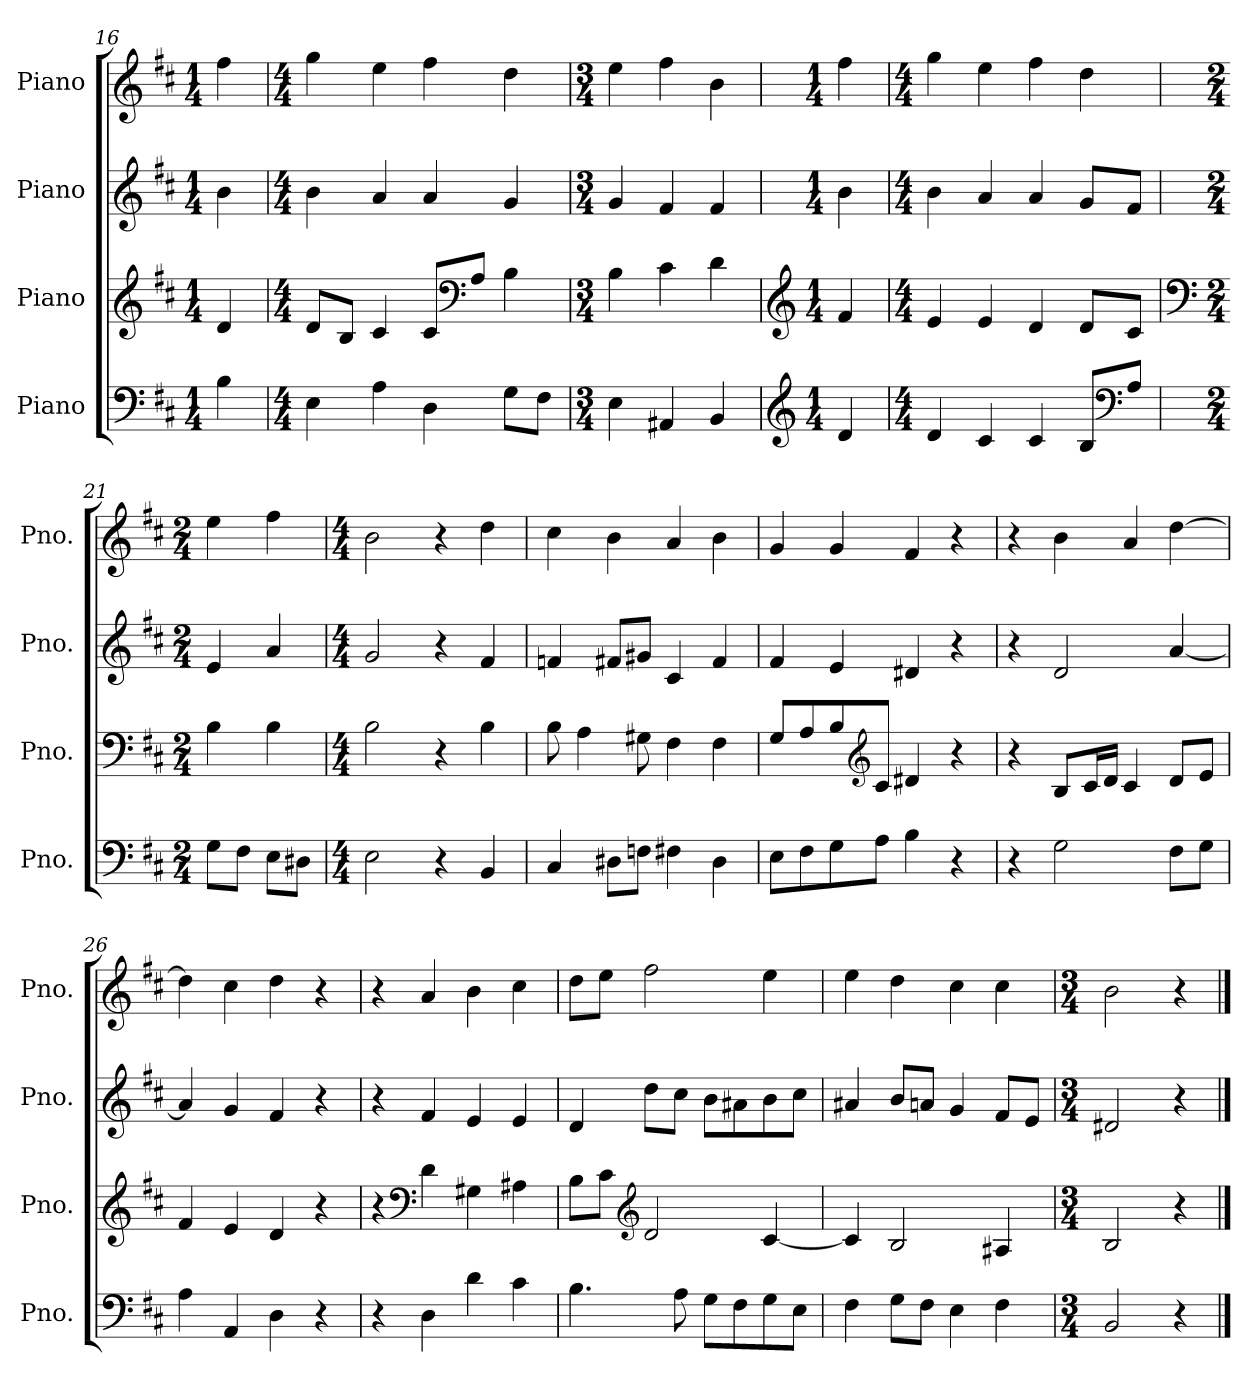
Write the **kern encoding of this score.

**kern	**kern	**kern	**kern
*part4	*part3	*part2	*part1
*staff4	*staff3	*staff2	*staff1
*I"Piano	*I"Piano	*I"Piano	*I"Piano
*I'Pno.	*I'Pno.	*I'Pno.	*I'Pno.
*clefF4	*clefG2	*clefG2	*clefG2
*k[f#c#]	*k[f#c#]	*k[f#c#]	*k[f#c#]
*M1/4	*M1/4	*M1/4	*M1/4
=16	=16	=16	=16
4B\	4d/	4b\	4ff#\
!!LO:PB:g=z
=17	=17	=17	=17
*M4/4	*M4/4	*M4/4	*M4/4
4E\	8d/L	4b\	4gg\
.	8B/J	.	.
4A\	4c#/	4a/	4ee\
4D\	8c#/L	4a/	4ff#\
*	*clefF4	*	*
.	8A/J	.	.
8G\L	4B\	4g/	4dd\
8F#\J	.	.	.
=18	=18	=18	=18
*M3/4	*M3/4	*M3/4	*M3/4
4E\	4B\	4g/	4ee\
4AA#X/	4c#\	4f#/	4ff#\
4BB/	4d\	4f#/	4b\
=19	=19	=19	=19
*clefG2	*clefG2	*	*
*M1/4	*M1/4	*M1/4	*M1/4
4d/	4f#/	4b\	4ff#\
=20	=20	=20	=20
*M4/4	*M4/4	*M4/4	*M4/4
4d/	4e/	4b\	4gg\
4c#/	4e/	4a/	4ee\
4c#/	4d/	4a/	4ff#\
8B/L	8d/L	8g/L	4dd\
*clefF4	*	*	*
8A/J	8c#/J	8f#/J	.
=21	=21	=21	=21
*	*clefF4	*	*
*M2/4	*M2/4	*M2/4	*M2/4
8G\L	4B\	4e/	4ee\
8F#\J	.	.	.
8E\L	4B\	4a/	4ff#\
8D#X\J	.	.	.
=22	=22	=22	=22
*M4/4	*M4/4	*M4/4	*M4/4
2E\	2B\	2g/	2b\
4r	4r	4r	4r
4BB/	4B\	4f#/	4dd\
!!LO:LB:g=z
=23	=23	=23	=23
4C#/	8B\	4fn/	4cc#\
.	4A\	.	.
8D#X\L	.	8f#X/L	4b\
8Fn\J	8G#X\	8g#X/J	.
4F#X\	4F#\	4c#/	4a/
4D#\	4F#\	4f#/	4b\
=24	=24	=24	=24
8E\L	8G/L	4f#/	4g/
8F#\	8A/	.	.
8G\	8B/	4e/	4g/
*	*clefG2	*	*
8A\J	8c#/J	.	.
4B\	4d#X/	4d#X/	4f#/
4r	4r	4r	4r
=25	=25	=25	=25
4r	4r	4r	4r
2G\	8B/L	2d/	4b\
.	16c#/L	.	.
.	16d/JJ	.	.
.	4c#/	.	4a/
8F#\L	8d/L	[4a/	[4dd\
8G\J	8e/J	.	.
=26	=26	=26	=26
4A\	4f#/	4a/]	4dd\]
4AA/	4e/	4g/	4cc#\
4D\	4d/	4f#/	4dd\
4r	4r	4r	4r
=27	=27	=27	=27
4r	4r	4r	4r
*	*clefF4	*	*
4D\	4d\	4f#/	4a/
4d\	4G#X\	4e/	4b\
4c#\	4A#X\	4e/	4cc#\
!!LO:LB:g=z
=28	=28	=28	=28
4.B\	8B\L	4d/	8dd\L
.	8c#\J	.	8ee\J
*	*clefG2	*	*
.	2d/	8dd\L	2ff#\
8A\	.	8cc#\J	.
8G\L	.	8b\L	.
8F#\	.	8a#X\	.
8G\	[4c#/	8b\	4ee\
8E\J	.	8cc#\J	.
=29	=29	=29	=29
4F#\	4c#/]	4a#X/	4ee\
8G\L	2B/	8b/L	4dd\
8F#\J	.	8an/J	.
4E\	.	4g/	4cc#\
4F#\	4A#X/	8f#/L	4cc#\
.	.	8e/J	.
=30	=30	=30	=30
*M3/4	*M3/4	*M3/4	*M3/4
2BB/	2B/	2d#X/	2b\
4r	4r	4r	4r
==	==	==	==
*-	*-	*-	*-
